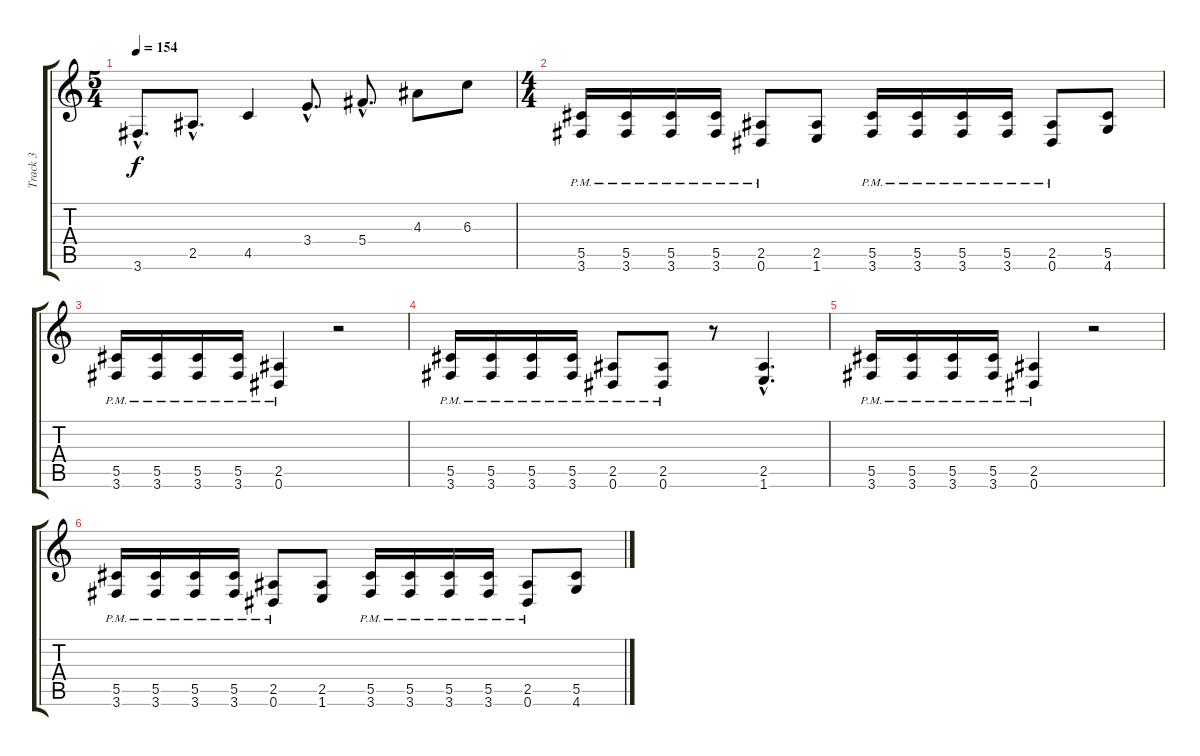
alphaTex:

\track ("Track 3" "Track 3") {instrument distortionguitar}
\staff {score tabs}
\tuning (Eb4 Bb3 Gb3 Db3 Ab2 Eb2) {hide}
\ts (5 4)
\tempo 154
\clef g2
\ks c
3.6{hac}.8{d dy f} 2.5{hac}.8{d} 4.5.4 3.4{hac}.8{d} 5.4{hac}.8{d} 4.3.8 6.3.8 |
\ts (4 4)
(5.5{pm} 3.6{pm}).16 (5.5{pm} 3.6{pm}).16 (5.5{pm} 3.6{pm}).16 (5.5{pm} 3.6{pm}).16 (2.5{pm} 0.6{pm}).8 (2.5 1.6).8 (5.5{pm} 3.6{pm}).16 (5.5{pm} 3.6{pm}).16 (5.5{pm} 3.6{pm}).16 (5.5{pm} 3.6{pm}).16 (2.5{pm} 0.6{pm}).8 (5.5 4.6).8 |
(5.5{pm} 3.6{pm}).16 (5.5{pm} 3.6{pm}).16 (5.5{pm} 3.6{pm}).16 (5.5{pm} 3.6{pm}).16 (2.5{pm} 0.6{pm}).4 r.2 |
(5.5{pm} 3.6{pm}).16 (5.5{pm} 3.6{pm}).16 (5.5{pm} 3.6{pm}).16 (5.5{pm} 3.6{pm}).16 (2.5{pm} 0.6{pm}).8 (2.5 0.6{pm}).8 r.8 (2.5{hac} 1.6{hac}).4{d} |
(5.5{pm} 3.6{pm}).16 (5.5{pm} 3.6{pm}).16 (5.5{pm} 3.6{pm}).16 (5.5{pm} 3.6{pm}).16 (2.5{pm} 0.6{pm}).4 r.2 |
(5.5{pm} 3.6{pm}).16 (5.5{pm} 3.6{pm}).16 (5.5{pm} 3.6{pm}).16 (5.5{pm} 3.6{pm}).16 (2.5{pm} 0.6{pm}).8 (2.5 1.6).8 (5.5{pm} 3.6{pm}).16 (5.5{pm} 3.6{pm}).16 (5.5{pm} 3.6{pm}).16 (5.5{pm} 3.6{pm}).16 (2.5{pm} 0.6{pm}).8 (5.5 4.6).8
